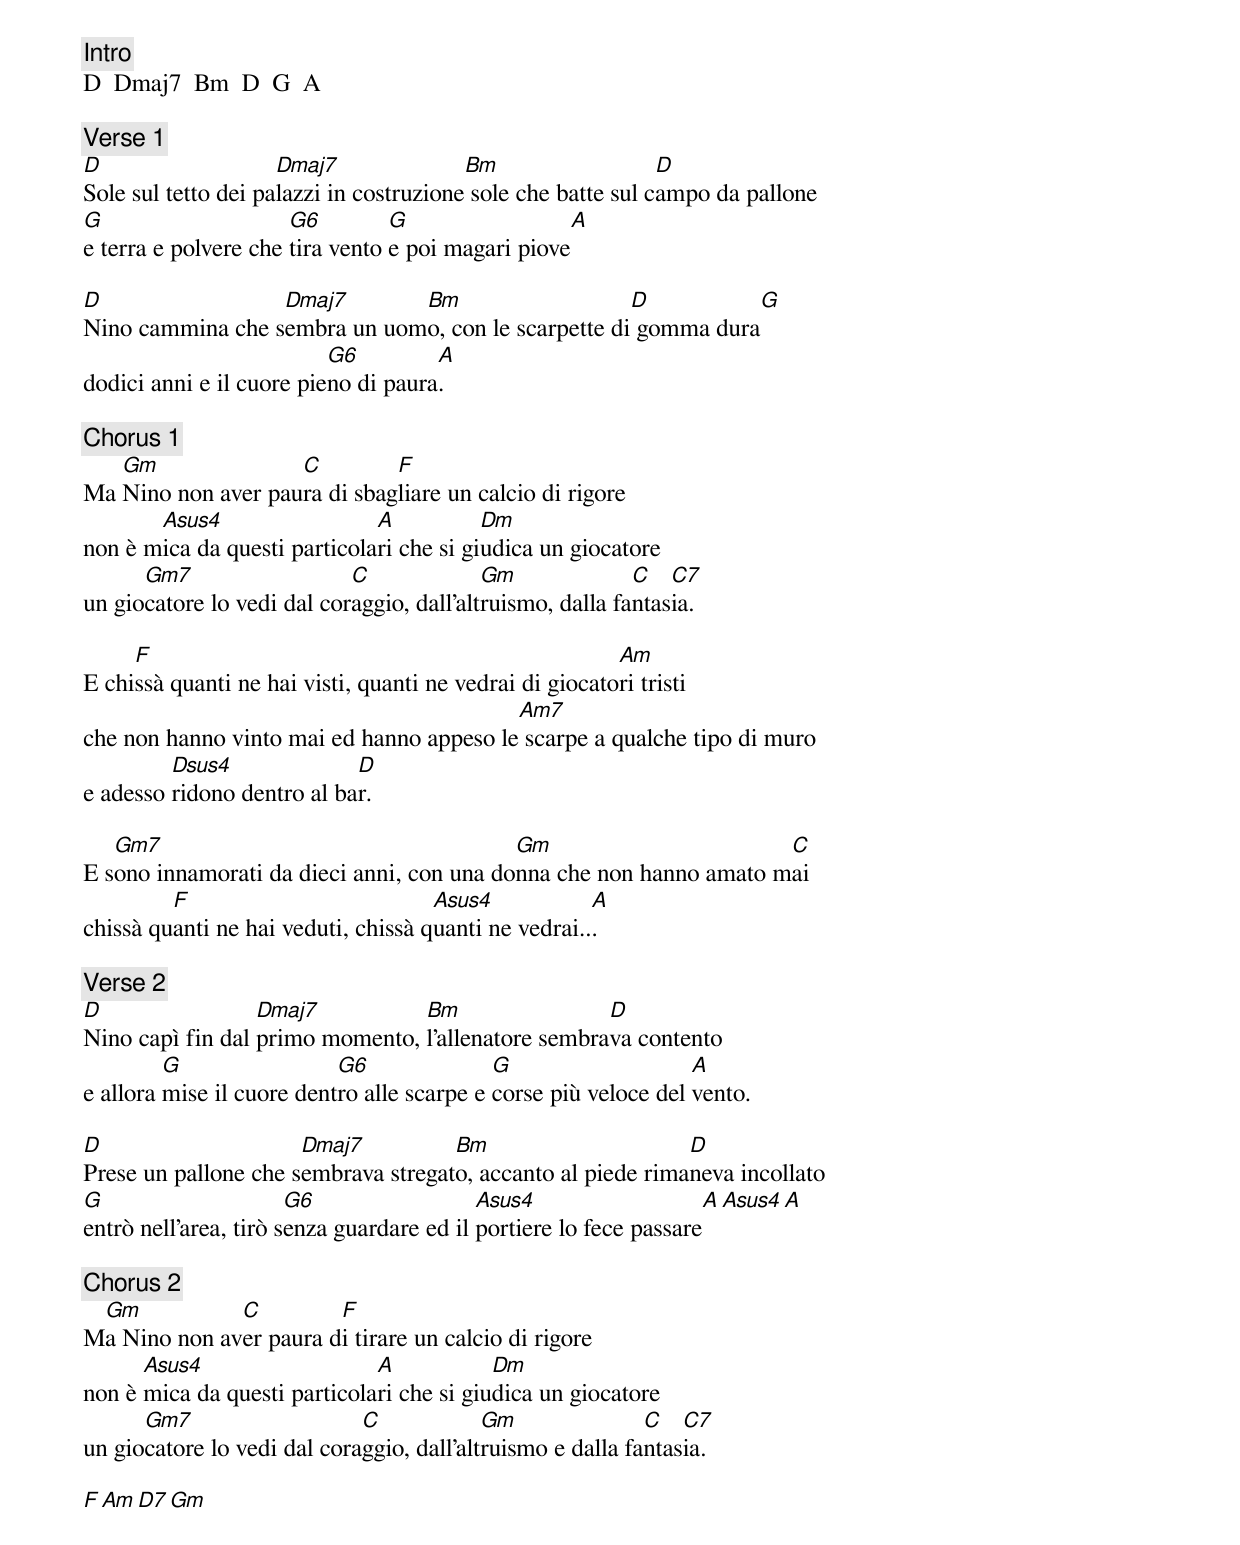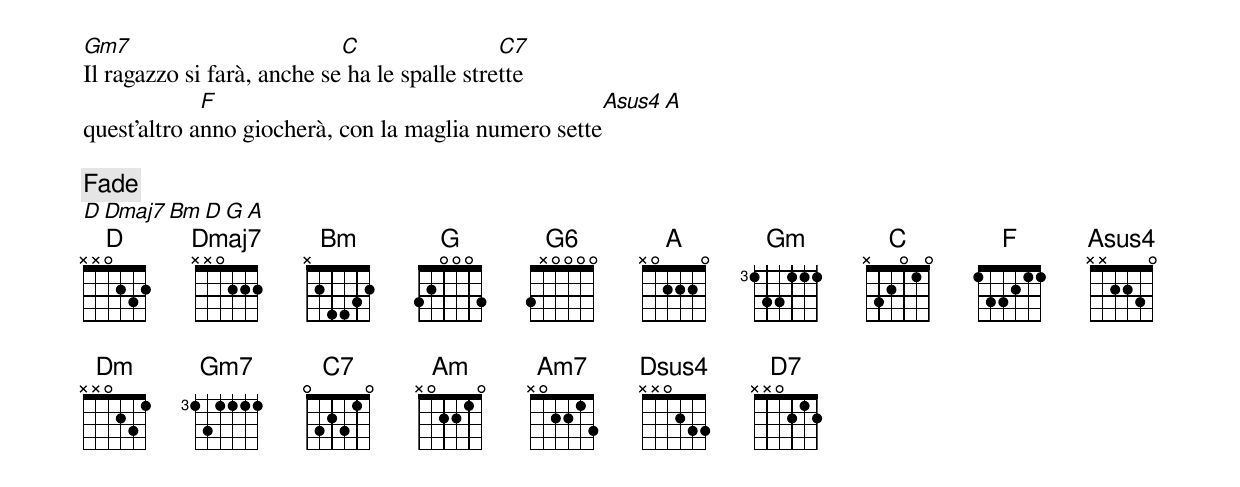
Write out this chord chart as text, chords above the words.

[Intro]
D  Dmaj7  Bm  D  G  A

[Verse 1]
D                    Dmaj7               Bm                   D
Sole sul tetto dei palazzi in costruzione sole che batte sul campo da pallone
G                     G6         G                 A
e terra e polvere che tira vento e poi magari piove

D                 Dmaj7       Bm                    D          G
Nino cammina che sembra un uomo, con le scarpette di gomma dura
                          G6         A
dodici anni e il cuore pieno di paura.

[Chorus 1]
   Gm               C         F
Ma Nino non aver paura di sbagliare un calcio di rigore
       Asus4                  A           Dm
non è mica da questi particolari che si giudica un giocatore
      Gm7                   C              Gm              C   C7
un giocatore lo vedi dal coraggio, dall'altruismo, dalla fantasia.

     F                                                   Am
E chissà quanti ne hai visti, quanti ne vedrai di giocatori tristi
                                          Am7
che non hanno vinto mai ed hanno appeso le scarpe a qualche tipo di muro
         Dsus4              D
e adesso ridono dentro al bar.

   Gm7                                     Gm                       C
E sono innamorati da dieci anni, con una donna che non hanno amato mai
         F                           Asus4            A
chissà quanti ne hai veduti, chissà quanti ne vedrai...

[Verse 2]
D                 Dmaj7          Bm                 D
Nino capì fin dal primo momento, l'allenatore sembrava contento
         G                 G6               G                    A
e allora mise il cuore dentro alle scarpe e corse più veloce del vento.

D                     Dmaj7          Bm                      D
Prese un pallone che sembrava stregato, accanto al piede rimaneva incollato
G                      G6                  Asus4                   A  Asus4  A
entrò nell'area, tirò senza guardare ed il portiere lo fece passare

[Chorus 2]
 Gm           C         F
Ma Nino non aver paura di tirare un calcio di rigore
      Asus4                   A            Dm
non è mica da questi particolari che si giudica un giocatore
      Gm7                    C             Gm               C   C7
un giocatore lo vedi dal coraggio, dall'altruismo e dalla fantasia.

F  Am  D7  Gm

Gm7                         C                 C7
Il ragazzo si farà, anche se ha le spalle strette
             F                                       Asus4  A
quest'altro anno giocherà, con la maglia numero sette

[Fade]
D  Dmaj7  Bm  D  G  A
